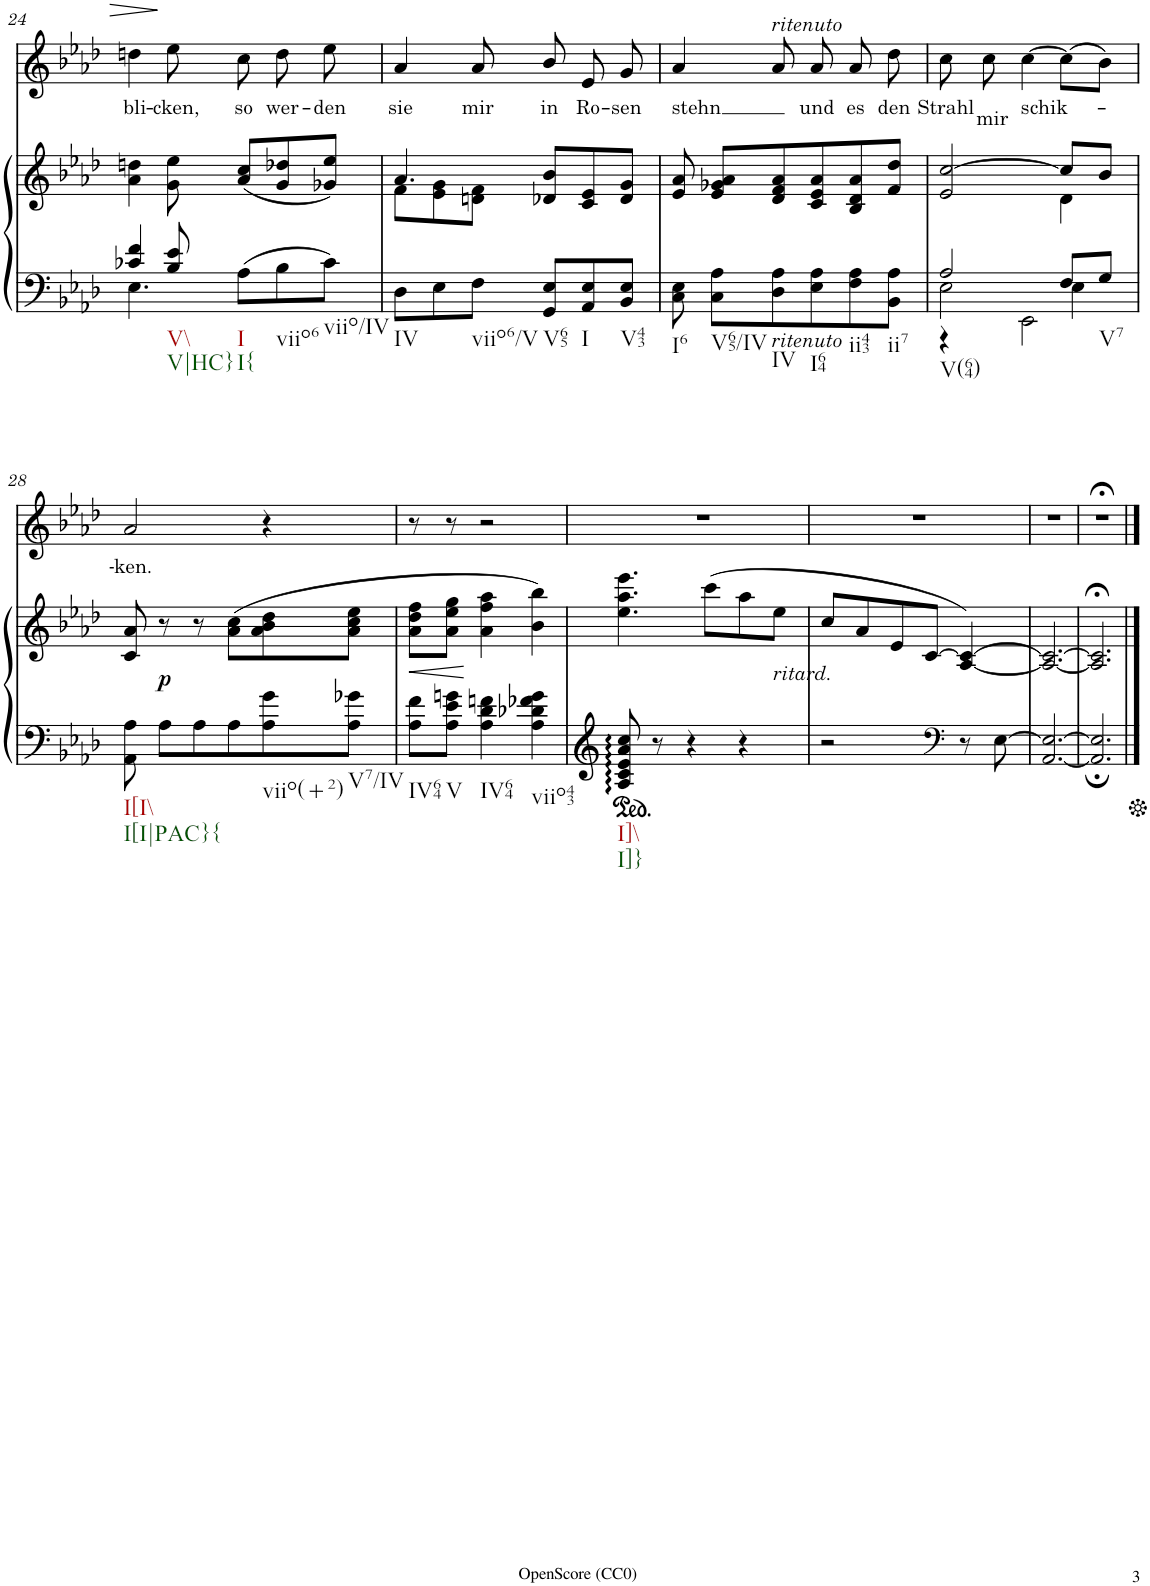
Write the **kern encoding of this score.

**kern	**kern	**dynam	**kern	**text
*part2	*part2	*part2	*part1	*part1
*staff3	*staff2	*staff2/3	*staff1	*staff1
*I"Piano	*	*	*I"Voice	*
*I'Pno	*	*	*	*
!!LO:PB:g=z
*clefF4	*clefG2	*	*clefG2	*
*k[b-e-a-d-]	*k[b-e-a-d-]	*	*k[b-e-a-d-]	*
*M3/4	*M3/4	*	*M3/4	*
=24	=24	=24	=24	=24
*^	*	*	*	*
!	!	!	!	!	!LO:LY:b
4c-X/ 4f/	4.E-\	4a-\ 4ddn\	.	4ddn\	bli-
!LO:TX:b:t=V\\	!	!	!	!	!
!LO:TX:b:t=V|HC}	!	!	!	!	!
!	!	!	!	!	!LO:LY:b
8B-/ 8e-/	.	8g\ 8ee-\	.	8ee-\	-cken,
!LO:TX:b:t=I	!	!	!	!	!
!LO:TX:b:t=I{	!	!	!	!	!
!	!	!	!	!	!LO:LY:b
8A-\L	4.ryy	(8a-/ 8cc/L	.	8cc\	so
!LO:TX:b:t=viio6	!	!	!	!	!
!	!	!	!	!	!LO:LY:b
8B-\	.	8g/ 8dd-X/	.	8dd\	wer-
!LO:TX:b:t=viio/IV	!	!	!	!	!
!	!	!	!	!	!LO:LY:b
8c-\J	.	8g-X/ 8ee-/J)	.	8ee-\	-den
*v	*v	*	*	*	*
=25	=25	=25	=25	=25
*	*^	*	*	*
!LO:TX:b:t=IV	!	!	!	!	!
!	!	!	!	!	!LO:LY:b
8D-\L	4.a-/	8f\L	.	4a-/	sie
8E-\	.	8e-\ 8g\	.	.	.
!LO:TX:b:t=viio6/V	!	!	!	!	!
!	!	!	!	!	!LO:LY:b
8F\J	.	8dn\ 8f\J	.	8a-/	mir
!LO:TX:b:t=V65	!	!	!	!	!
!	!	!	!	!	!LO:LY:b
8GG/ 8E-/L	8d-X/ 8b-/L	4.ryy	.	8b-/	in
!LO:TX:b:t=I	!	!	!	!	!
!	!	!	!	!	!LO:LY:b
8AA-/ 8E-/	8c/ 8e-/	.	.	8e-/	Ro-
!LO:TX:b:t=V43	!	!	!	!	!
!	!	!	!	!	!LO:LY:b
8BB-/ 8E-/J	8d-/ 8g/J	.	.	8g/	-sen
*	*v	*v	*	*	*
=26	=26	=26	=26	=26
!LO:TX:b:t=I6	!	!	!	!
!	!	!	!	!LO:LY:b
8C\ 8E-\	8e-/ 8a-/	.	4a-/	-stehn
!LO:TX:b:t=V65/IV	!	!	!	!
8C\ 8A-\L	8e-/ 8g-X/ 8a-/L	.	.	.
!	!	!	!LO:TX:a:i:t=ritenuto	!
!LO:TX:b:i:t=ritenuto	!	!	!	!
!LO:TX:b:t=IV	!	!	!	!
8D-\ 8A-\	8d-/ 8f/ 8a-/	.	8a-/	.
!LO:TX:b:t=I64	!	!	!	!
!	!	!	!	!LO:LY:b
8E-\ 8A-\	8c/ 8e-/ 8a-/	.	8a-/	und
!LO:TX:b:t=ii43	!	!	!	!
!	!	!	!	!LO:LY:b
8F\ 8A-\	8B-/ 8d-/ 8a-/	.	8a-/	es
!LO:TX:b:t=ii7	!	!	!	!
!	!	!	!	!LO:LY:b
8BB-\ 8A-\J	8f/ 8dd-/J	.	8dd-\	den
=27	=27	=27	=27	=27
*^	*^	*	*	*
*	*^	*	*	*	*	*
!LO:TX:b:t=V(64)	!	!	!	!	!	!	!
!	!	!	!	!	!	!	!LO:LY:b
2A-/	2E-\	4r	2e-/ [2cc/	2ryy	.	8cc\	Strahl
!	!	!	!	!	!	!	!LO:LY:b
.	.	.	.	.	.	8cc\	mir
!	!	!	!	!	!	!	!LO:LY:b
.	.	2EE-\	.	.	.	[4cc\	schik-
8F/L	4E-\	.	8cc/L]	4d-\	.	(8cc\L]	.
!LO:TX:b:t=V7	!	!	!	!	!	!	!
8G/J	.	.	8b-/J	.	.	8b-\J)	.
*v	*v	*v	*	*	*	*	*
*	*v	*v	*	*	*
!!LO:LB:g=z
=28	=28	=28	=28	=28
!LO:TX:b:t=I[I\\	!	!	!	!
!LO:TX:b:t=I[I|PAC}{	!	!	!	!
!	!	!	!	!LO:LY:b
8AA-\ 8A-\	8c/ 8a-/	.	2a-/	-ken.
!	!	!LO:DY:b	!	!
8A-\L	8r	p	.	.
8A-\	8r	.	.	.
8A-\	(8a-\ 8cc\L	.	.	.
!LO:TX:b:t=viio(+2)	!	!	!	!
8A-\ 8g\	8a-\ 8b-\ 8dd-\	.	4r	.
!LO:TX:b:t=V7/IV	!	!	!	!
8A-\ 8g-X\J	8a-\ 8cc\ 8ee-\J	.	.	.
=29	=29	=29	=29	=29
!LO:TX:b:t=IV64	!	!	!	!
!	!	!LO:HP:b	!	!
8A-\ 8f\L	8a-\ 8dd-\ 8ff\L	<	8r	.
!LO:TX:b:t=V	!	!	!	!
8A-\ 8e-\ 8gn\J	8a-\ 8ee-\ 8gg\J	.	8r	.
!LO:TX:b:t=IV64	!	!	!	!
4A-\ 4d-\ 4fn\	4a-\ 4ff\ 4aa-\	.	2r	.
!LO:TX:b:t=viio43	!	!	!	!
4A-\ 4d-X\ 4f-X\ 4g\	4b-\ 4bb-\)	[	.	.
=30	=30	=30	=30	=30
!LO:TX:b:t=I]\\	!	!	!	!
!LO:TX:b:t=I]}	!	!	!	!
8A-/: 8c/: 8e-/: 8a-/: 8cc/:	4.ee-\ 4.aa-\ 4.eee-\	.	2.r	.
8r	.	.	.	.
4r	.	.	.	.
.	(8ccc\L	.	.	.
4r	8aa-\	.	.	.
!	!LO:TX:b:i:t=ritard.	!	!	!
.	8ee-\J	.	.	.
=31	=31	=31	=31	=31
2r	8cc/L	.	2.r	.
.	8a-/	.	.	.
.	8e-/	.	.	.
.	[>8c/J	.	.	.
*clefF4	*	*	*	*
8r	[4A-/ 4c/_)	.	.	.
[8E-\	.	.	.	.
=32	=32	=32	=32	=32
[2.AA-/ 2.E-/_	2.A-/_ 2.c/_	.	2.r	.
=33	=33	=33	=33	=33
2.AA-/]; 2.E-/];	2.A-/];< 2.c/];<	.	2.r;<	.
==	==	==	==	==
*-	*-	*-	*-	*-
